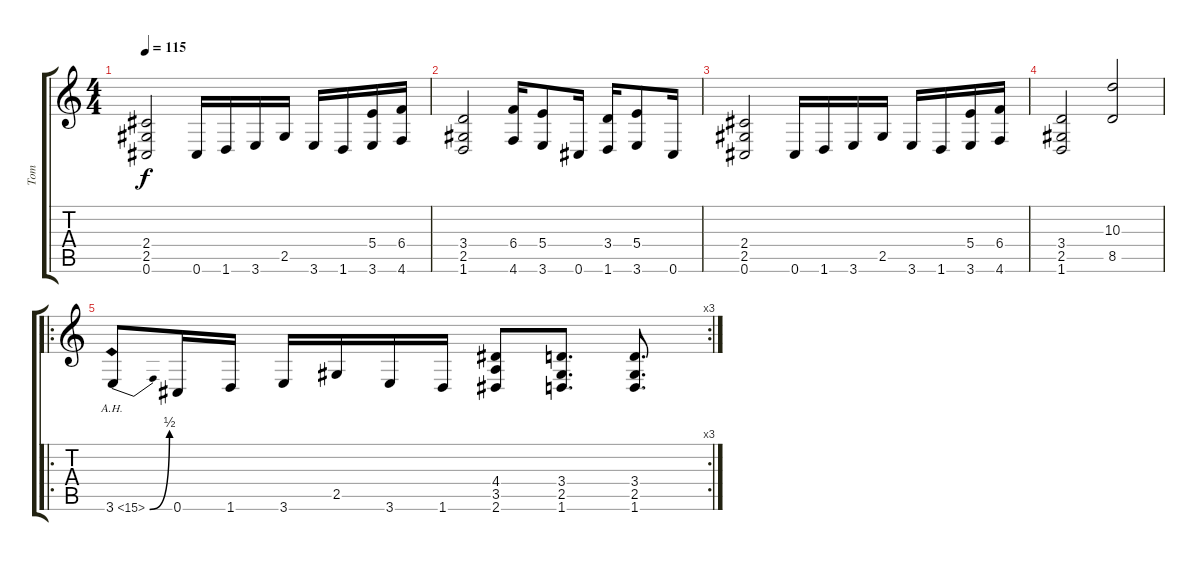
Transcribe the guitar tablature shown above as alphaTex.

\track ("Tom" "Tom") {instrument distortionguitar}
\staff {score tabs}
\tuning (Db4 Ab3 E3 B2 Gb2 Db2) {hide}
\ts (4 4)
\tempo 115
\clef g2
\ks c
(2.4 2.5 0.6).2{dy f} 0.6.16 1.6.16 3.6.16 2.5.16 3.6.16 1.6.16 (5.4 3.6).16 (6.4 4.6).16 |
(3.4 2.5 1.6).2 (6.4 4.6).16 (5.4 3.6).8 0.6.16 (3.4 1.6).16 (5.4 3.6).8 0.6.16 |
(2.4 2.5 0.6).2 0.6.16 1.6.16 3.6.16 2.5.16 3.6.16 1.6.16 (5.4 3.6).16 (6.4 4.6).16 |
(3.4 2.5 1.6).2 (10.3 8.5).2 |
\ro
\rc 3
3.6{be (bend 0 0 60 2) ah 12}.8 0.6.16 1.6.16 3.6.16 2.5.16 3.6.16 1.6.16 (4.4 3.5 2.6).8 (3.4 2.5 1.6).8{d} (3.4 2.5 1.6).8{d}
